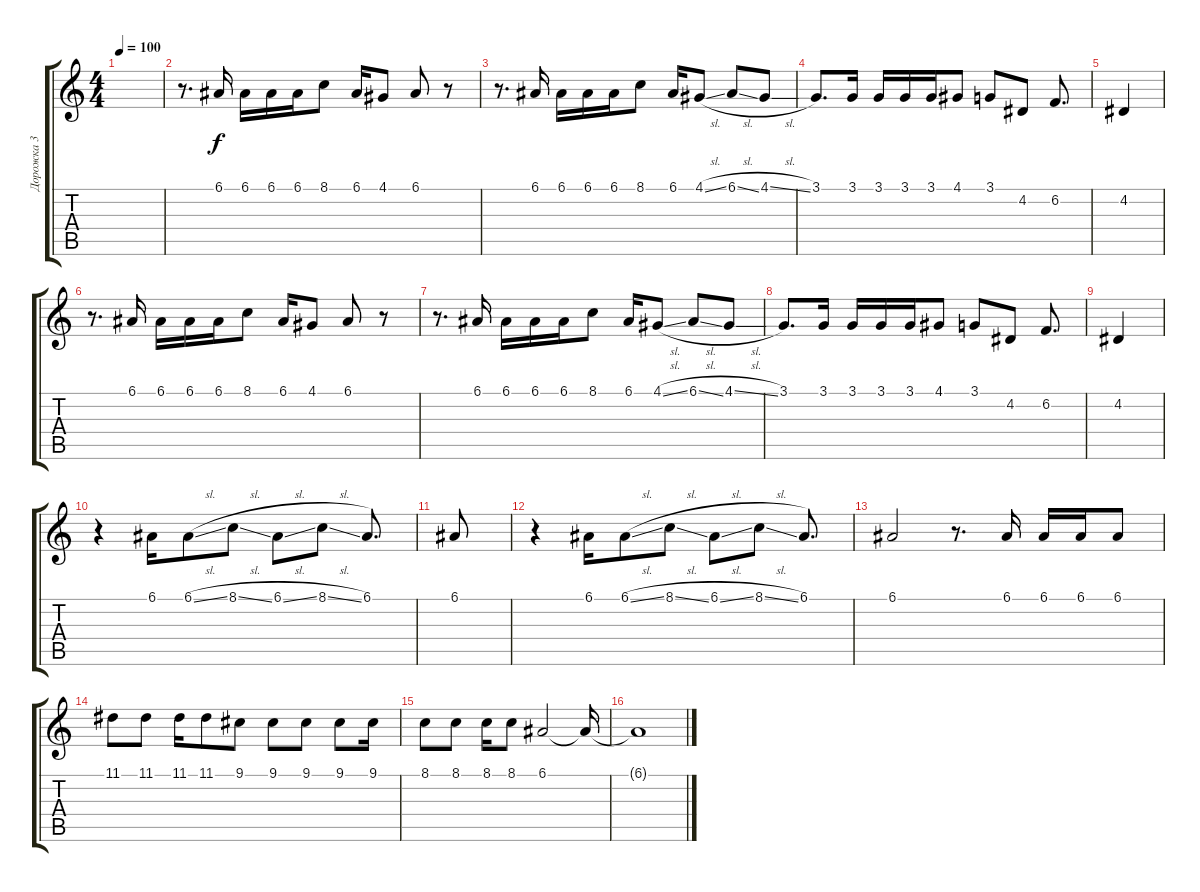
\track ("Дорожка 3" "Дорожка 3") {instrument tenorsax}
\staff {score tabs}
\tuning (E4 B3 G3 D3 A2 E2) {hide}
\ts (4 4)
\tempo 100
\clef g2
\ks c
|
r.8{d} 6.1.16 6.1.16 6.1.16 6.1.16 8.1.8 6.1.16 4.1.8 6.1.8 r.8 |
r.8{d} 6.1.16 6.1.16 6.1.16 6.1.16 8.1.8 6.1.16 4.1{sl}.8 6.1{sl}.8 4.1{sl}.8 |
3.1.8{d} 3.1.16 3.1.16 3.1.16 3.1.16 4.1.8 3.1.8 4.2.8 6.2.8{d} |
4.2.4 |
r.8{d} 6.1.16 6.1.16 6.1.16 6.1.16 8.1.8 6.1.16 4.1.8 6.1.8 r.8 |
r.8{d} 6.1.16 6.1.16 6.1.16 6.1.16 8.1.8 6.1.16 4.1{sl}.8 6.1{sl}.8 4.1{sl}.8 |
3.1.8{d} 3.1.16 3.1.16 3.1.16 3.1.16 4.1.8 3.1.8 4.2.8 6.2.8{d} |
4.2.4 |
r.4 6.1.16 6.1{sl}.8 8.1{sl}.8 6.1{sl}.8 8.1{sl}.8 6.1.8{d} |
6.1.8 |
r.4 6.1.16 6.1{sl}.8 8.1{sl}.8 6.1{sl}.8 8.1{sl}.8 6.1.8{d} |
6.1.2 r.8{d} 6.1.16 6.1.16 6.1.16 6.1.8 |
11.1.8 11.1.8 11.1.16 11.1.8 9.1.8 9.1.8 9.1.8 9.1.8 9.1.16 |
8.1.8 8.1.8 8.1.16 8.1.8 6.1.2 6.1{t}.16{volume 0} |
6.1{t}.1
